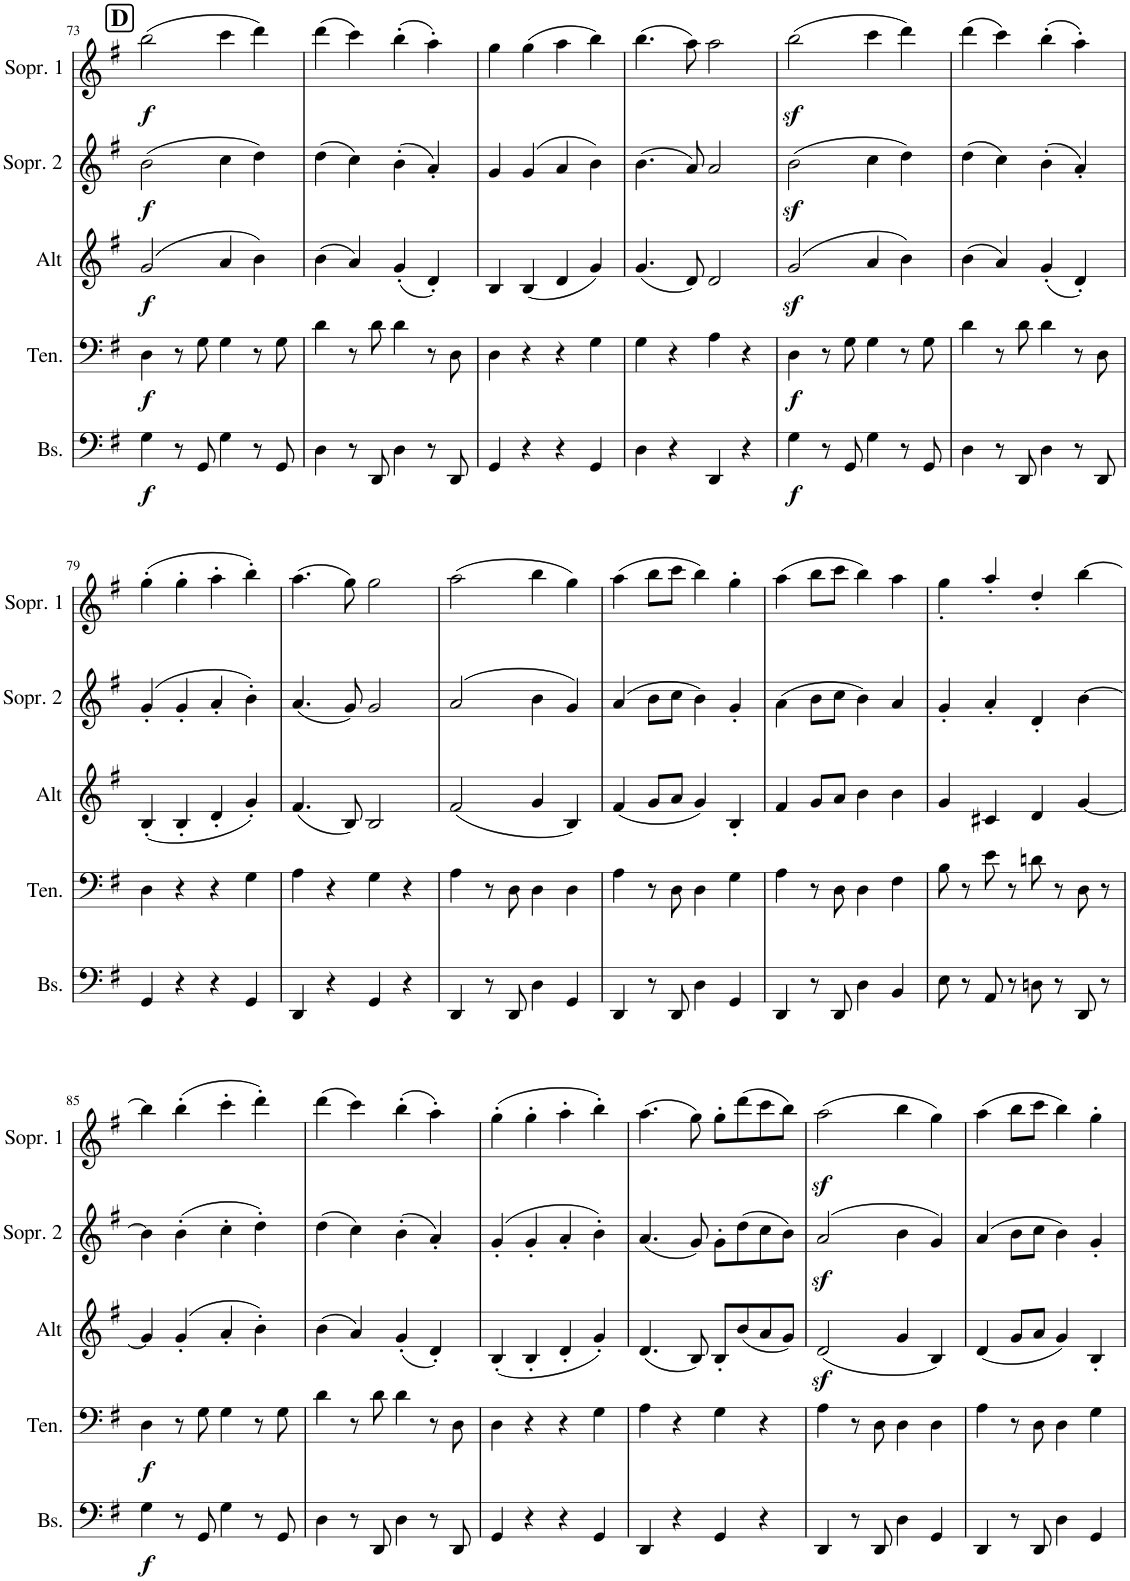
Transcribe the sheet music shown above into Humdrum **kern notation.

**kern	**dynam	**kern	**dynam	**kern	**dynam	**kern	**dynam	**kern	**dynam
*part5	*part5	*part4	*part4	*part3	*part3	*part2	*part2	*part1	*part1
*staff5	*staff5	*staff4	*staff4	*staff3	*staff3	*staff2	*staff2	*staff1	*staff1
*I"Bass	*	*I"Tenor	*	*I"Alt	*	*I"Sopran 2	*	*I"Sopran 1	*
*I'Bs.	*	*I'Ten.	*	*I'Alt	*	*I'Sopr. 2	*	*I'Sopr. 1	*
!!LO:PB:g=z
*clefF4	*	*clefF4	*	*clefG2	*	*clefG2	*	*clefG2	*
*ITrd12c21	*	*	*	*ITrd1c2	*	*ITrd1c2	*	*	*
*k[f#]	*	*k[f#]	*	*k[f#]	*	*k[f#]	*	*k[f#]	*
*M4/4	*	*M4/4	*	*M4/4	*	*M4/4	*	*M4/4	*
*met(c)	*	*met(c)	*	*met(c)	*	*met(c)	*	*met(c)	*
!!LO:REH:place=s1:a:B:cj:fs=14:t=D
=73	=73	=73	=73	=73	=73	=73	=73	=73	=73
!	!LO:DY:b	!	!LO:DY:b	!	!LO:DY:b	!	!LO:DY:b	!	!LO:DY:b
4G\	f	4D\	f	(2g/	f	(2b\	f	(2bb\	f
8r	.	8r	.	.	.	.	.	.	.
8GG/	.	8G\	.	.	.	.	.	.	.
4G\	.	4G\	.	4a/	.	4cc\	.	4ccc\	.
8r	.	8r	.	4b\)	.	4dd\)	.	4ddd\)	.
8GG/	.	8G\	.	.	.	.	.	.	.
=74	=74	=74	=74	=74	=74	=74	=74	=74	=74
4D\	.	4d\	.	(4b\	.	(4dd\	.	(4ddd\	.
8r	.	8r	.	4a/)	.	4cc\)	.	4ccc\)	.
8DD/	.	8d\	.	.	.	.	.	.	.
4D\	.	4d\	.	(4g'/	.	(4b'\	.	(4bb'\	.
8r	.	8r	.	4d'/)	.	4a'/)	.	4aa'\)	.
8DD/	.	8D\	.	.	.	.	.	.	.
=75	=75	=75	=75	=75	=75	=75	=75	=75	=75
4GG/	.	4D\	.	4B/	.	4g/	.	4gg\	.
4r	.	4r	.	(4B/	.	(4g/	.	(4gg\	.
4r	.	4r	.	4d/	.	4a/	.	4aa\	.
4GG/	.	4G\	.	4g/)	.	4b\)	.	4bb\)	.
=76	=76	=76	=76	=76	=76	=76	=76	=76	=76
4D\	.	4G\	.	(4.g/	.	(4.b\	.	(4.bb\	.
4r	.	4r	.	.	.	.	.	.	.
.	.	.	.	8d/)	.	8a/)	.	8aa\)	.
4DD/	.	4A\	.	2d/	.	2a/	.	2aa\	.
4r	.	4r	.	.	.	.	.	.	.
=77	=77	=77	=77	=77	=77	=77	=77	=77	=77
!	!LO:DY:b	!	!LO:DY:b	!	!	!	!	!	!
4G\	f	4D\	f	(2gz</	.	(2bz<\	.	(2bbz<\	.
8r	.	8r	.	.	.	.	.	.	.
8GG/	.	8G\	.	.	.	.	.	.	.
4G\	.	4G\	.	4a/	.	4cc\	.	4ccc\	.
8r	.	8r	.	4b\)	.	4dd\)	.	4ddd\)	.
8GG/	.	8G\	.	.	.	.	.	.	.
=78	=78	=78	=78	=78	=78	=78	=78	=78	=78
4D\	.	4d\	.	(4b\	.	(4dd\	.	(4ddd\	.
8r	.	8r	.	4a/)	.	4cc\)	.	4ccc\)	.
8DD/	.	8d\	.	.	.	.	.	.	.
4D\	.	4d\	.	(4g'/	.	(4b'\	.	(4bb'\	.
8r	.	8r	.	4d'/)	.	4a'/)	.	4aa'\)	.
8DD/	.	8D\	.	.	.	.	.	.	.
!!LO:LB:g=z
=79	=79	=79	=79	=79	=79	=79	=79	=79	=79
4GG/	.	4D\	.	(4B'/	.	(4g'/	.	(4gg'\	.
4r	.	4r	.	4B'/	.	4g'/	.	4gg'\	.
4r	.	4r	.	4d'/	.	4a'/	.	4aa'\	.
4GG/	.	4G\	.	4g'/)	.	4b'\)	.	4bb'\)	.
=80	=80	=80	=80	=80	=80	=80	=80	=80	=80
4DD/	.	4A\	.	(4.f#/	.	(4.a/	.	(4.aa\	.
4r	.	4r	.	.	.	.	.	.	.
.	.	.	.	8B/)	.	8g/)	.	8gg\)	.
4GG/	.	4G\	.	2B/	.	2g/	.	2gg\	.
4r	.	4r	.	.	.	.	.	.	.
=81	=81	=81	=81	=81	=81	=81	=81	=81	=81
4DD/	.	4A\	.	(2f#/	.	(2a/	.	(2aa\	.
8r	.	8r	.	.	.	.	.	.	.
8DD/	.	8D\	.	.	.	.	.	.	.
4D\	.	4D\	.	4g/	.	4b\	.	4bb\	.
4GG/	.	4D\	.	4B/)	.	4g/)	.	4gg\)	.
=82	=82	=82	=82	=82	=82	=82	=82	=82	=82
4DD/	.	4A\	.	(4f#/	.	(4a/	.	(4aa\	.
8r	.	8r	.	8g/L	.	8b\L	.	8bb\L	.
8DD/	.	8D\	.	8a/J	.	8cc\J	.	8ccc\J	.
4D\	.	4D\	.	4g/)	.	4b\)	.	4bb\)	.
4GG/	.	4G\	.	4B'/	.	4g'/	.	4gg'\	.
=83	=83	=83	=83	=83	=83	=83	=83	=83	=83
4DD/	.	4A\	.	4f#/	.	(4a\	.	(4aa\	.
8r	.	8r	.	8g/L	.	8b\L	.	8bb\L	.
8DD/	.	8D\	.	8a/J	.	8cc\J	.	8ccc\J	.
4D\	.	4D\	.	4b\	.	4b\)	.	4bb\)	.
4BB/	.	4F#\	.	4b\	.	4a/	.	4aa\	.
=84	=84	=84	=84	=84	=84	=84	=84	=84	=84
8E\	.	8B\	.	4g/	.	4g'</	.	4gg'<\	.
8r	.	8r	.	.	.	.	.	.	.
8AA/	.	8e\	.	4c#X/	.	4a'/	.	4aa'/	.
8r	.	8r	.	.	.	.	.	.	.
8Dn\	.	8dn\	.	4d/	.	4d'/	.	4dd'/	.
8r	.	8r	.	.	.	.	.	.	.
8DD/	.	8D\	.	[4g/	.	[>4b\	.	[>4bb\	.
8r	.	8r	.	.	.	.	.	.	.
!!LO:LB:g=z
=85	=85	=85	=85	=85	=85	=85	=85	=85	=85
!	!LO:DY:b	!	!LO:DY:b	!	!	!	!	!	!
4G\	f	4D\	f	4g/]	.	4b\]	.	4bb\]	.
8r	.	8r	.	(4g'/	.	(4b'\	.	(4bb'\	.
8GG/	.	8G\	.	.	.	.	.	.	.
4G\	.	4G\	.	4a'/	.	4cc'\	.	4ccc'\	.
8r	.	8r	.	4b'\)	.	4dd'\)	.	4ddd'\)	.
8GG/	.	8G\	.	.	.	.	.	.	.
=86	=86	=86	=86	=86	=86	=86	=86	=86	=86
4D\	.	4d\	.	(4b\	.	(4dd\	.	(4ddd\	.
8r	.	8r	.	4a/)	.	4cc\)	.	4ccc\)	.
8DD/	.	8d\	.	.	.	.	.	.	.
4D\	.	4d\	.	(4g'/	.	(4b'\	.	(4bb'\	.
8r	.	8r	.	4d'/)	.	4a'/)	.	4aa'\)	.
8DD/	.	8D\	.	.	.	.	.	.	.
=87	=87	=87	=87	=87	=87	=87	=87	=87	=87
4GG/	.	4D\	.	(4B'/	.	(4g'/	.	(4gg'\	.
4r	.	4r	.	4B'/	.	4g'/	.	4gg'\	.
4r	.	4r	.	4d'/	.	4a'/	.	4aa'\	.
4GG/	.	4G\	.	4g'/)	.	4b'\)	.	4bb'\)	.
=88	=88	=88	=88	=88	=88	=88	=88	=88	=88
4DD/	.	4A\	.	(4.d/	.	(4.a/	.	(4.aa\	.
4r	.	4r	.	.	.	.	.	.	.
.	.	.	.	8B/)	.	8g/)	.	8gg\)	.
4GG/	.	4G\	.	8B'/L	.	8g'\L	.	8gg'\L	.
.	.	.	.	(8b/	.	(8dd\	.	(8ddd\	.
4r	.	4r	.	8a/	.	8cc\	.	8ccc\	.
.	.	.	.	8g/J)	.	8b\J)	.	8bb\J)	.
=89	=89	=89	=89	=89	=89	=89	=89	=89	=89
4DD/	.	4A\	.	(2dz</	.	(2az</	.	(2aaz<\	.
8r	.	8r	.	.	.	.	.	.	.
8DD/	.	8D\	.	.	.	.	.	.	.
4D\	.	4D\	.	4g/	.	4b\	.	4bb\	.
4GG/	.	4D\	.	4B/)	.	4g/)	.	4gg\)	.
=90	=90	=90	=90	=90	=90	=90	=90	=90	=90
4DD/	.	4A\	.	(4d/	.	(4a/	.	(4aa\	.
8r	.	8r	.	8g/L	.	8b\L	.	8bb\L	.
8DD/	.	8D\	.	8a/J	.	8cc\J	.	8ccc\J	.
4D\	.	4D\	.	4g/)	.	4b\)	.	4bb\)	.
4GG/	.	4G\	.	4B'/	.	4g'/	.	4gg'\	.
=	=	=	=	=	=	=	=	=	=
*-	*-	*-	*-	*-	*-	*-	*-	*-	*-
